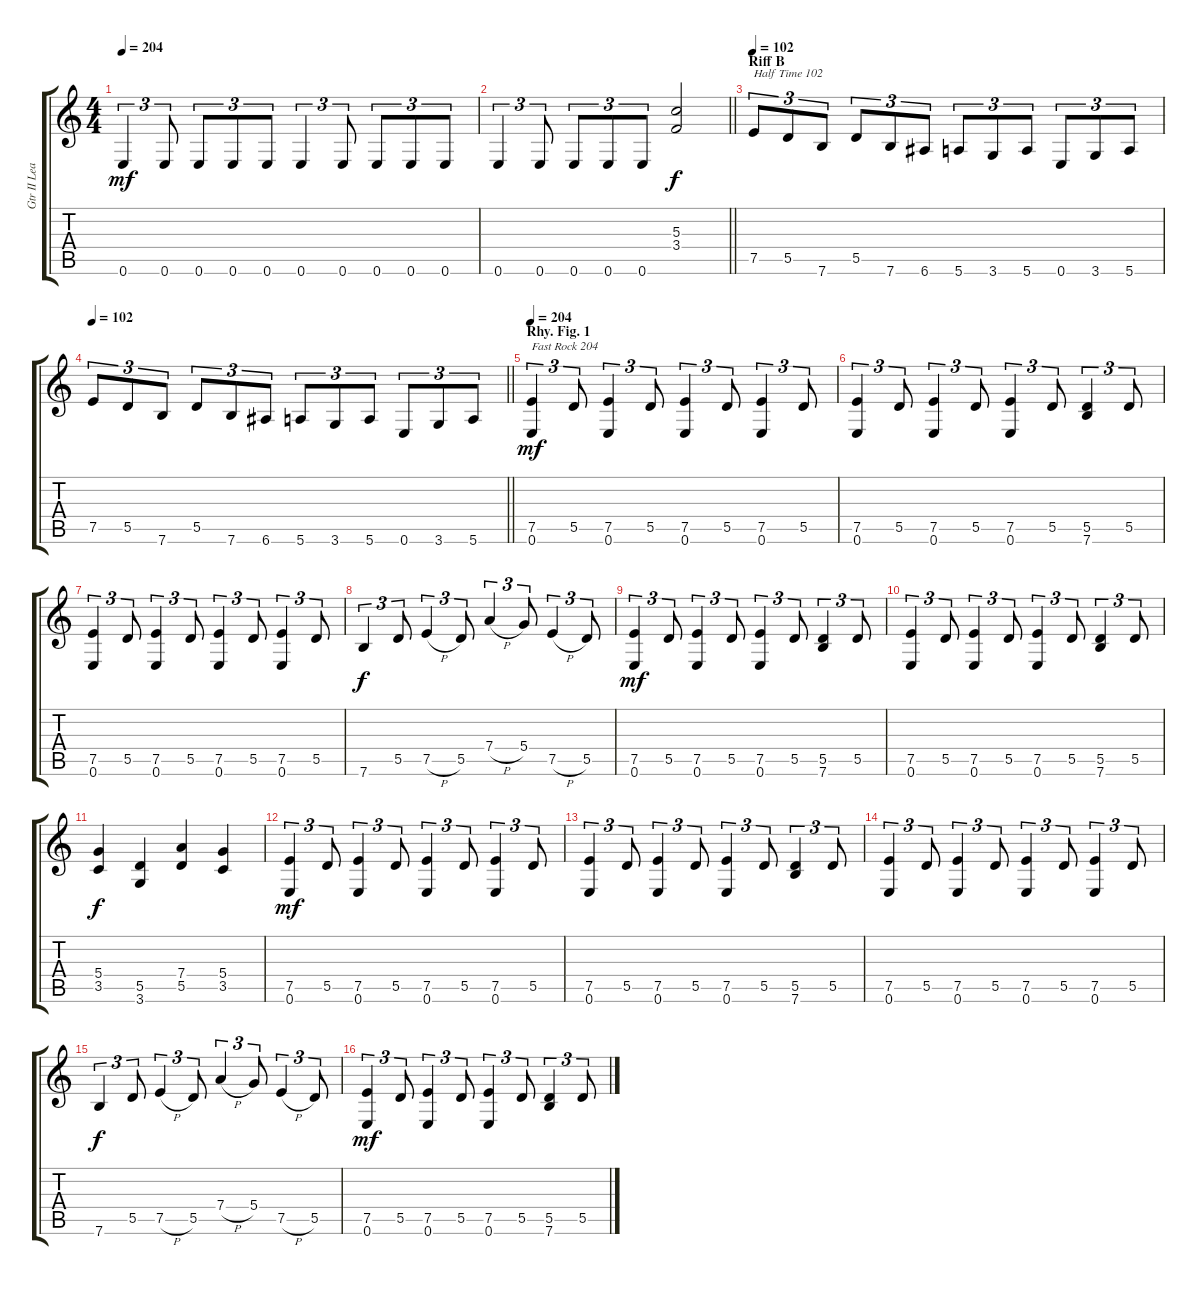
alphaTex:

\track ("Gtr II Lead" "Gtr II Lea") {instrument overdrivenguitar}
\staff {score tabs}
\tuning (E4 B3 G3 D3 A2 E2) {hide}
\ts (4 4)
\tempo 204
\clef g2
\ks c
0.6.4{tu (3 2) dy mf} 0.6.8{tu (3 2)} 0.6.8{tu (3 2)} 0.6.8{tu (3 2)} 0.6.8{tu (3 2)} 0.6.4{tu (3 2)} 0.6.8{tu (3 2)} 0.6.8{tu (3 2)} 0.6.8{tu (3 2)} 0.6.8{tu (3 2)} |
\barLineRight lightlight
0.6.4{tu (3 2)} 0.6.8{tu (3 2)} 0.6.8{tu (3 2)} 0.6.8{tu (3 2)} 0.6.8{tu (3 2)} (5.3 3.4).2{dy f} |
\section ("" "Riff B")
\tempo 102
7.5.8{tu (3 2) txt "Half Time 102"} 5.5.8{tu (3 2)} 7.6.8{tu (3 2)} 5.5.8{tu (3 2)} 7.6.8{tu (3 2)} 6.6.8{tu (3 2)} 5.6.8{tu (3 2)} 3.6.8{tu (3 2)} 5.6.8{tu (3 2)} 0.6.8{tu (3 2)} 3.6.8{tu (3 2)} 5.6.8{tu (3 2)} |
\tempo 102
\barLineRight lightlight
7.5.8{tu (3 2)} 5.5.8{tu (3 2)} 7.6.8{tu (3 2)} 5.5.8{tu (3 2)} 7.6.8{tu (3 2)} 6.6.8{tu (3 2)} 5.6.8{tu (3 2)} 3.6.8{tu (3 2)} 5.6.8{tu (3 2)} 0.6.8{tu (3 2)} 3.6.8{tu (3 2)} 5.6.8{tu (3 2)} |
\section ("" "Rhy. Fig. 1")
\tempo 204
(7.5 0.6).4{tu (3 2) txt "Fast Rock 204" dy mf} 5.5.8{tu (3 2)} (7.5 0.6).4{tu (3 2)} 5.5.8{tu (3 2)} (7.5 0.6).4{tu (3 2)} 5.5.8{tu (3 2)} (7.5 0.6).4{tu (3 2)} 5.5.8{tu (3 2)} |
(7.5 0.6).4{tu (3 2)} 5.5.8{tu (3 2)} (7.5 0.6).4{tu (3 2)} 5.5.8{tu (3 2)} (7.5 0.6).4{tu (3 2)} 5.5.8{tu (3 2)} (5.5 7.6).4{tu (3 2)} 5.5.8{tu (3 2)} |
(7.5 0.6).4{tu (3 2)} 5.5.8{tu (3 2)} (7.5 0.6).4{tu (3 2)} 5.5.8{tu (3 2)} (7.5 0.6).4{tu (3 2)} 5.5.8{tu (3 2)} (7.5 0.6).4{tu (3 2)} 5.5.8{tu (3 2)} |
7.6.4{tu (3 2) dy f} 5.5.8{tu (3 2)} 7.5{h}.4{tu (3 2)} 5.5.8{tu (3 2)} 7.4{h}.4{tu (3 2)} 5.4.8{tu (3 2)} 7.5{h}.4{tu (3 2)} 5.5.8{tu (3 2)} |
(7.5 0.6).4{tu (3 2) dy mf} 5.5.8{tu (3 2)} (7.5 0.6).4{tu (3 2)} 5.5.8{tu (3 2)} (7.5 0.6).4{tu (3 2)} 5.5.8{tu (3 2)} (5.5 7.6).4{tu (3 2)} 5.5.8{tu (3 2)} |
(7.5 0.6).4{tu (3 2)} 5.5.8{tu (3 2)} (7.5 0.6).4{tu (3 2)} 5.5.8{tu (3 2)} (7.5 0.6).4{tu (3 2)} 5.5.8{tu (3 2)} (5.5 7.6).4{tu (3 2)} 5.5.8{tu (3 2)} |
(5.4 3.5).4{dy f} (5.5 3.6).4 (7.4 5.5).4 (5.4 3.5).4 |
(7.5 0.6).4{tu (3 2) dy mf} 5.5.8{tu (3 2)} (7.5 0.6).4{tu (3 2)} 5.5.8{tu (3 2)} (7.5 0.6).4{tu (3 2)} 5.5.8{tu (3 2)} (7.5 0.6).4{tu (3 2)} 5.5.8{tu (3 2)} |
(7.5 0.6).4{tu (3 2)} 5.5.8{tu (3 2)} (7.5 0.6).4{tu (3 2)} 5.5.8{tu (3 2)} (7.5 0.6).4{tu (3 2)} 5.5.8{tu (3 2)} (5.5 7.6).4{tu (3 2)} 5.5.8{tu (3 2)} |
(7.5 0.6).4{tu (3 2)} 5.5.8{tu (3 2)} (7.5 0.6).4{tu (3 2)} 5.5.8{tu (3 2)} (7.5 0.6).4{tu (3 2)} 5.5.8{tu (3 2)} (7.5 0.6).4{tu (3 2)} 5.5.8{tu (3 2)} |
7.6.4{tu (3 2) dy f} 5.5.8{tu (3 2)} 7.5{h}.4{tu (3 2)} 5.5.8{tu (3 2)} 7.4{h}.4{tu (3 2)} 5.4.8{tu (3 2)} 7.5{h}.4{tu (3 2)} 5.5.8{tu (3 2)} |
(7.5 0.6).4{tu (3 2) dy mf} 5.5.8{tu (3 2)} (7.5 0.6).4{tu (3 2)} 5.5.8{tu (3 2)} (7.5 0.6).4{tu (3 2)} 5.5.8{tu (3 2)} (5.5 7.6).4{tu (3 2)} 5.5.8{tu (3 2)}
